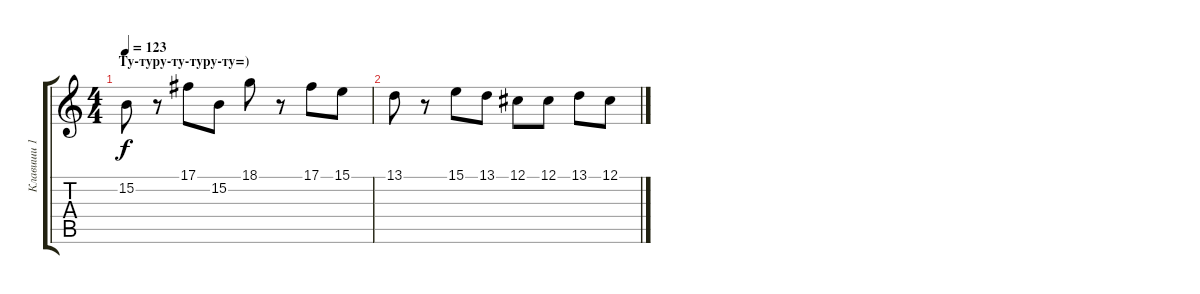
\track ("Клавиши 1" "Клавиши 1") {instrument bassoon}
\staff {score tabs}
\tuning (Db4 Ab3 E3 B2 Gb2 B1) {hide}
\ts (4 4)
\section ("" "Ту-туру-ту-туру-ту=)")
\tempo 123
\clef g2
\ks c
15.2.8{dy f} r.8 17.1.8 15.2.8 18.1.8 r.8 17.1.8 15.1.8 |
13.1.8 r.8 15.1.8 13.1.8 12.1.8 12.1.8 13.1.8 12.1.8
